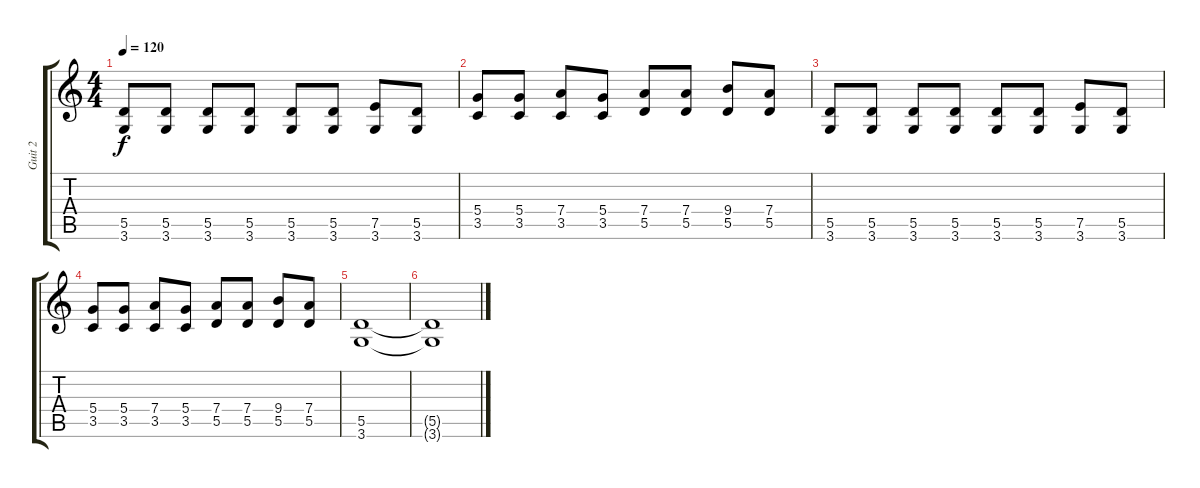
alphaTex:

\track ("Guit 2" "Guit 2") {instrument overdrivenguitar}
\staff {score tabs}
\tuning (E4 B3 G3 D3 A2 E2) {hide}
\ts (4 4)
\tempo 120
\clef g2
\ks c
(5.5 3.6).8{dy f} (5.5 3.6).8 (5.5 3.6).8 (5.5 3.6).8 (5.5 3.6).8 (5.5 3.6).8 (7.5 3.6).8 (5.5 3.6).8 |
(5.4 3.5).8 (5.4 3.5).8 (7.4 3.5).8 (5.4 3.5).8 (7.4 5.5).8 (7.4 5.5).8 (9.4 5.5).8 (7.4 5.5).8 |
(5.5 3.6).8 (5.5 3.6).8 (5.5 3.6).8 (5.5 3.6).8 (5.5 3.6).8 (5.5 3.6).8 (7.5 3.6).8 (5.5 3.6).8 |
(5.4 3.5).8 (5.4 3.5).8 (7.4 3.5).8 (5.4 3.5).8 (7.4 5.5).8 (7.4 5.5).8 (9.4 5.5).8 (7.4 5.5).8 |
(5.5 3.6).1{volume 0} |
(5.5{t} 3.6{t}).1
